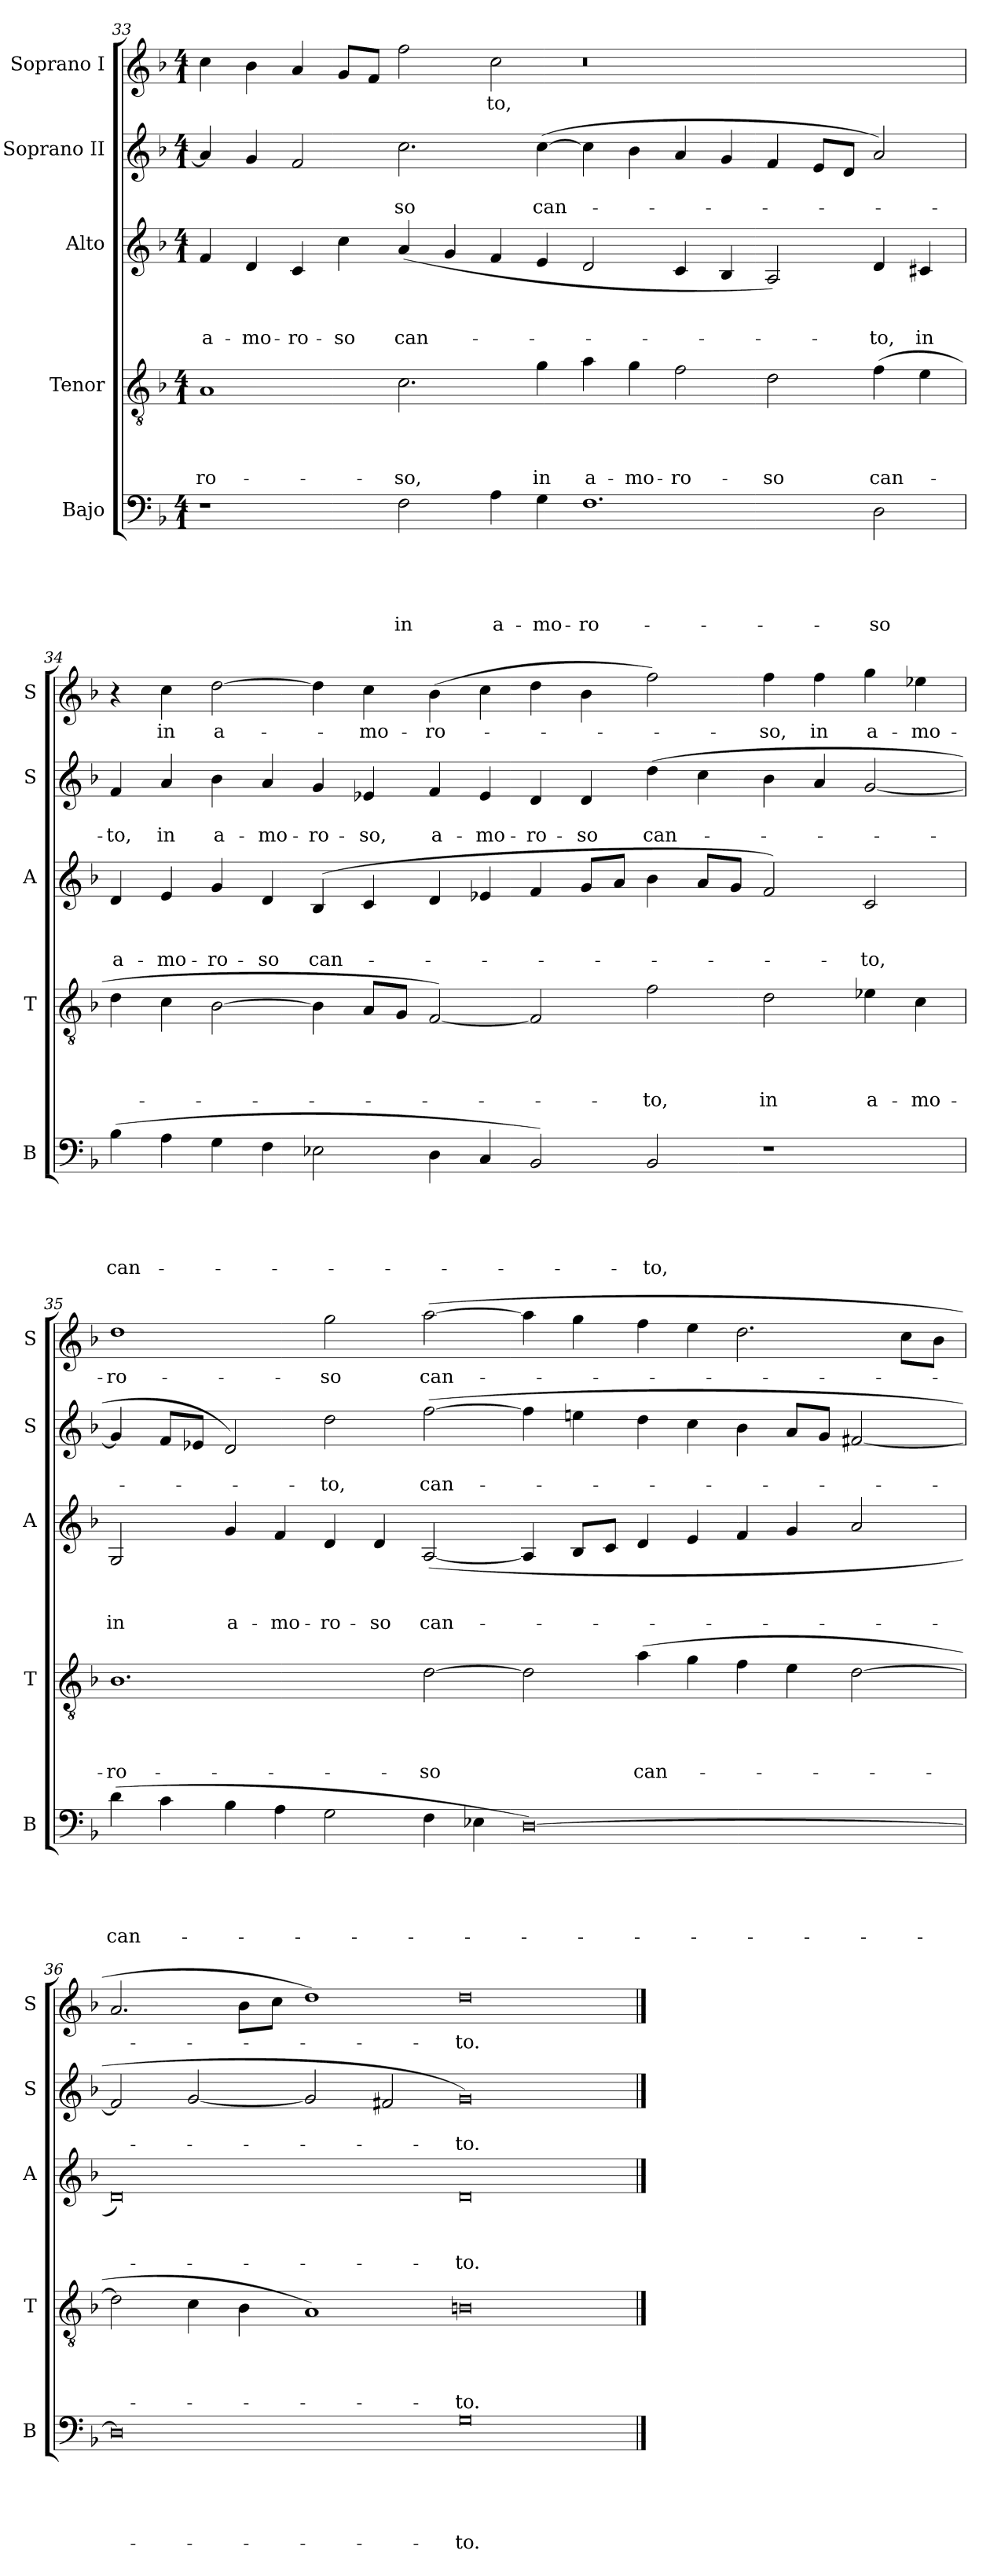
**kern	**text	**text	**text	**text	**text	**kern	**text	**text	**text	**text	**kern	**text	**text	**text	**kern	**text	**text	**kern	**text
*part5	*part5	*part5	*part5	*part5	*part5	*part4	*part4	*part4	*part4	*part4	*part3	*part3	*part3	*part3	*part2	*part2	*part2	*part1	*part1
*staff5	*staff5	*staff5	*staff5	*staff5	*staff5	*staff4	*staff4	*staff4	*staff4	*staff4	*staff3	*staff3	*staff3	*staff3	*staff2	*staff2	*staff2	*staff1	*staff1
*I"Bajo	*	*	*	*	*	*I"Tenor	*	*	*	*	*I"Alto	*	*	*	*I"Soprano II	*	*	*I"Soprano I	*
*I'B	*	*	*	*	*	*I'T	*	*	*	*	*I'A	*	*	*	*I'S	*	*	*I'S	*
*clefF4	*	*	*	*	*	*clefGv2	*	*	*	*	*clefG2	*	*	*	*clefG2	*	*	*clefG2	*
*k[b-]	*	*	*	*	*	*k[b-]	*	*	*	*	*k[b-]	*	*	*	*k[b-]	*	*	*k[b-]	*
*F:	*	*	*	*	*	*F:	*	*	*	*	*F:	*	*	*	*F:	*	*	*F:	*
*M4/1	*	*	*	*	*	*M4/1	*	*	*	*	*M4/1	*	*	*	*M4/1	*	*	*M4/1	*
=33	=33	=33	=33	=33	=33	=33	=33	=33	=33	=33	=33	=33	=33	=33	=33	=33	=33	=33	=33
1r	.	.	.	.	.	1A	.	.	.	-ro-	4f/	.	.	a-	4a/]	.	.	4cc\	.
.	.	.	.	.	.	.	.	.	.	.	4d/	.	.	-mo-	4g/	.	.	4b-\	.
.	.	.	.	.	.	.	.	.	.	.	4c/	.	.	-ro-	2f/	.	.	4a/	.
.	.	.	.	.	.	.	.	.	.	.	4cc\	.	.	-so	.	.	.	8g/L	.
.	.	.	.	.	.	.	.	.	.	.	.	.	.	.	.	.	.	8f/J	.
2F\	.	.	.	.	in	2.c\	.	.	.	-so,	(4a/	.	.	can-	2.cc\	.	-so	2ff\	.
.	.	.	.	.	.	.	.	.	.	.	4g/	.	.	.	.	.	.	.	.
4A\	.	.	.	.	a-	.	.	.	.	.	4f/	.	.	.	.	.	.	2cc\	-to,
4G\	.	.	.	.	-mo-	4g\	.	.	.	in	4e/	.	.	.	([4cc\	.	can-	.	.
1.F	.	.	.	.	-ro-	4a\	.	.	.	a-	2d/	.	.	.	4cc\]	.	.	0r	.
.	.	.	.	.	.	4g\	.	.	.	-mo-	.	.	.	.	4b-\	.	.	.	.
.	.	.	.	.	.	2f\	.	.	.	-ro-	4c/	.	.	.	4a/	.	.	.	.
.	.	.	.	.	.	.	.	.	.	.	4B-/	.	.	.	4g/	.	.	.	.
.	.	.	.	.	.	2d\	.	.	.	-so	2A/)	.	.	.	4f/	.	.	.	.
.	.	.	.	.	.	.	.	.	.	.	.	.	.	.	8e/L	.	.	.	.
.	.	.	.	.	.	.	.	.	.	.	.	.	.	.	8d/J	.	.	.	.
2D\	.	.	.	.	-so	(4f\	.	.	.	can-	4d/	.	.	-to,	2a/)	.	.	.	.
.	.	.	.	.	.	4e\	.	.	.	.	4c#X/	.	.	in	.	.	.	.	.
!!LO:LB:g=z
=34	=34	=34	=34	=34	=34	=34	=34	=34	=34	=34	=34	=34	=34	=34	=34	=34	=34	=34	=34
(4B-\	.	.	.	.	can-	4d\	.	.	.	.	4d/	.	.	a-	4f/	.	-to,	4r	.
4A\	.	.	.	.	.	4c\	.	.	.	.	4e/	.	.	-mo-	4a/	.	in	4cc\	in
4G\	.	.	.	.	.	[2B-\	.	.	.	.	4g/	.	.	-ro-	4b-\	.	a-	[2dd\	a-
4F\	.	.	.	.	.	.	.	.	.	.	4d/	.	.	-so	4a/	.	-mo-	.	.
2E-X\	.	.	.	.	.	4B-\]	.	.	.	.	(4B-/	.	.	can-	4g/	.	-ro-	4dd\]	.
.	.	.	.	.	.	8A/L	.	.	.	.	4c/	.	.	.	4e-X/	.	-so,	4cc\	-mo-
.	.	.	.	.	.	8G/J	.	.	.	.	.	.	.	.	.	.	.	.	.
4D\	.	.	.	.	.	[2F/)	.	.	.	.	4d/	.	.	.	4f/	.	a-	(4b-\	-ro-
4C/	.	.	.	.	.	.	.	.	.	.	4e-X/	.	.	.	4e-/	.	-mo-	4cc\	.
2BB-/)	.	.	.	.	.	2F/]	.	.	.	.	4f/	.	.	.	4d/	.	-ro-	4dd\	.
.	.	.	.	.	.	.	.	.	.	.	8g/L	.	.	.	4d/	.	-so	4b-\	.
.	.	.	.	.	.	.	.	.	.	.	8a/J	.	.	.	.	.	.	.	.
2BB-/	.	.	.	.	-to,	2f\	.	.	.	-to,	4b-\	.	.	.	(4dd\	.	can-	2ff\)	.
.	.	.	.	.	.	.	.	.	.	.	8a/L	.	.	.	4cc\	.	.	.	.
.	.	.	.	.	.	.	.	.	.	.	8g/J	.	.	.	.	.	.	.	.
1r	.	.	.	.	.	2d\	.	.	.	in	2f/)	.	.	.	4b-\	.	.	4ff\	-so,
.	.	.	.	.	.	.	.	.	.	.	.	.	.	.	4a/	.	.	4ff\	in
.	.	.	.	.	.	4e-X\	.	.	.	a-	2c/	.	.	-to,	[2g/	.	.	4gg\	a-
.	.	.	.	.	.	4c\	.	.	.	-mo-	.	.	.	.	.	.	.	4ee-X\	-mo-
=35	=35	=35	=35	=35	=35	=35	=35	=35	=35	=35	=35	=35	=35	=35	=35	=35	=35	=35	=35
(4d\	.	.	.	.	can-	1.B-	.	.	.	-ro-	2G/	.	.	in	4g/]	.	.	1dd	-ro-
4c\	.	.	.	.	.	.	.	.	.	.	.	.	.	.	8f/L	.	.	.	.
.	.	.	.	.	.	.	.	.	.	.	.	.	.	.	8e-X/J	.	.	.	.
4B-\	.	.	.	.	.	.	.	.	.	.	4g/	.	.	a-	2d/)	.	.	.	.
4A\	.	.	.	.	.	.	.	.	.	.	4f/	.	.	-mo-	.	.	.	.	.
2G\	.	.	.	.	.	.	.	.	.	.	4d/	.	.	-ro-	2dd\	.	-to,	2gg\	-so
.	.	.	.	.	.	.	.	.	.	.	4d/	.	.	-so	.	.	.	.	.
4F\	.	.	.	.	.	[2d\	.	.	.	-so	([2A/	.	.	can-	([2ff\	.	can-	([2aa\	can-
4E-X\	.	.	.	.	.	.	.	.	.	.	.	.	.	.	.	.	.	.	.
[0D)	.	.	.	.	.	2d\]	.	.	.	.	4A/]	.	.	.	4ff\]	.	.	4aa\]	.
.	.	.	.	.	.	.	.	.	.	.	8B-/L	.	.	.	4een\	.	.	4gg\	.
.	.	.	.	.	.	.	.	.	.	.	8c/J	.	.	.	.	.	.	.	.
.	.	.	.	.	.	(4a\	.	.	.	can-	4d/	.	.	.	4dd\	.	.	4ff\	.
.	.	.	.	.	.	4g\	.	.	.	.	4e/	.	.	.	4cc\	.	.	4ee\	.
.	.	.	.	.	.	4f\	.	.	.	.	4f/	.	.	.	4b-\	.	.	2.dd\	.
.	.	.	.	.	.	4e\	.	.	.	.	4g/	.	.	.	8a/L	.	.	.	.
.	.	.	.	.	.	.	.	.	.	.	.	.	.	.	8g/J	.	.	.	.
.	.	.	.	.	.	[2d\	.	.	.	.	2a/	.	.	.	[2f#X/	.	.	.	.
.	.	.	.	.	.	.	.	.	.	.	.	.	.	.	.	.	.	8cc\L	.
.	.	.	.	.	.	.	.	.	.	.	.	.	.	.	.	.	.	8b-\J	.
=36	=36	=36	=36	=36	=36	=36	=36	=36	=36	=36	=36	=36	=36	=36	=36	=36	=36	=36	=36
0D]	.	.	.	.	.	2d\]	.	.	.	.	0d)	.	.	.	2f#/]	.	.	2.a/	.
.	.	.	.	.	.	4c\	.	.	.	.	.	.	.	.	[2g/	.	.	.	.
.	.	.	.	.	.	4B-\	.	.	.	.	.	.	.	.	.	.	.	8b-\L	.
.	.	.	.	.	.	.	.	.	.	.	.	.	.	.	.	.	.	8cc\J	.
.	.	.	.	.	.	1A)	.	.	.	.	.	.	.	.	2g/]	.	.	1dd)	.
.	.	.	.	.	.	.	.	.	.	.	.	.	.	.	2f#X/	.	.	.	.
0G	.	.	.	.	-to.	0Bn	.	.	.	-to.	0d	.	.	-to.	0g)	.	-to.	0dd	-to.
==	==	==	==	==	==	==	==	==	==	==	==	==	==	==	==	==	==	==	==
*-	*-	*-	*-	*-	*-	*-	*-	*-	*-	*-	*-	*-	*-	*-	*-	*-	*-	*-	*-
